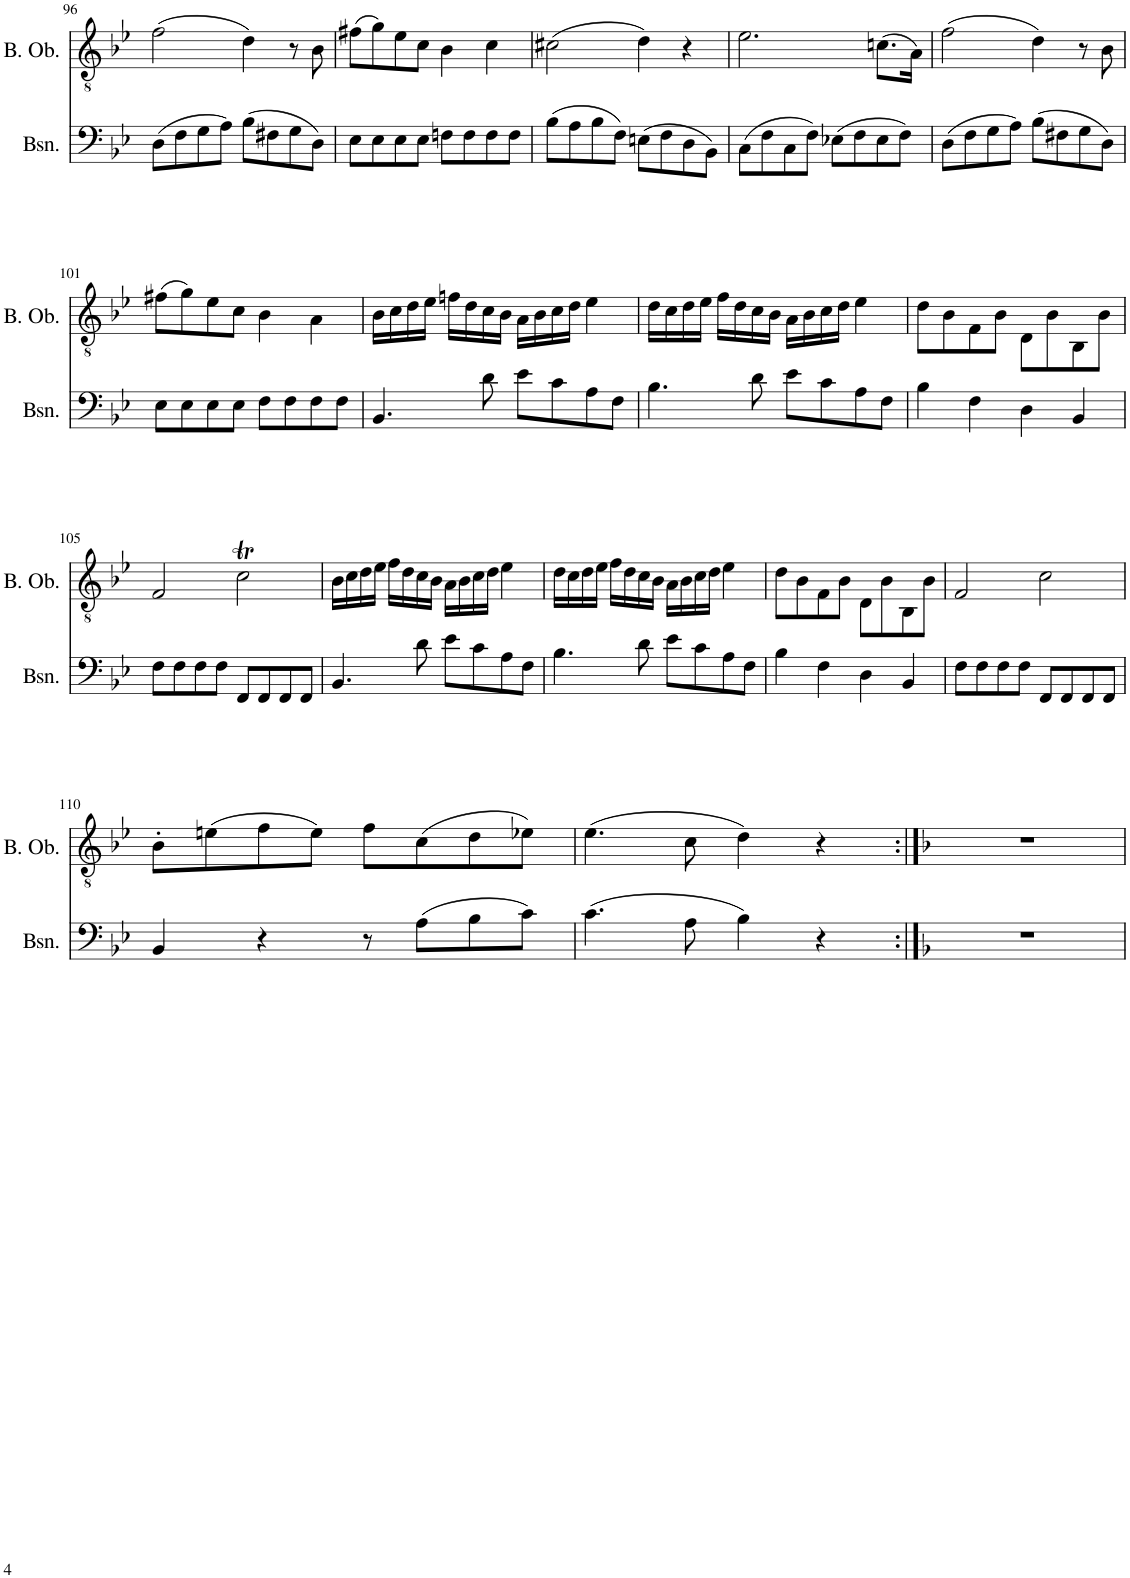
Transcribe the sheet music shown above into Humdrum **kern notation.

**kern	**kern
*part2	*part1
*staff2	*staff1
*I"Bassoon	*I"Bass Oboe
*I'Bsn.	*I'B. Ob.
!!LO:PB:g=z
*clefF4	*clefGv2
*k[b-e-]	*k[b-e-]
*M4/4	*M4/4
*met(c)	*met(c)
=96	=96
(>8D\L	(>2f\
8F\	.
8G\	.
8A\J)	.
(>8B-\L	4d\)
8F#X\	.
8G\	8r
8D\J)	8B-\
=97	=97
8E-\L	(>8f#X\L
8E-\	8g\)
8E-\	8e-\
8E-\J	8c\J
8Fn\L	4B-\
8F\	.
8F\	4c\
8F\J	.
=98	=98
(>8B-\L	(>2c#X\
8A\	.
8B-\	.
8F\J)	.
(>8En\L	4d\)
8F\	.
8D\	4r
8BB-\J)	.
=99	=99
(>8C\L	2.e-\
8F\	.
8C\	.
8F\J)	.
(>8E-X\L	.
8F\	.
8E-\	(>8.cn\L
8F\J)	.
.	16A\Jk)
=100	=100
(>8D\L	(>2f\
8F\	.
8G\	.
8A\J)	.
(>8B-\L	4d\)
8F#X\	.
8G\	8r
8D\J)	8B-\
!!LO:LB:g=z
=101	=101
8E-\L	(>8f#X\L
8E-\	8g\)
8E-\	8e-\
8E-\J	8c\J
8F\L	4B-\
8F\	.
8F\	4A\
8F\J	.
=102	=102
4.BB-/	16B-\LL
.	16c\
.	16d\
.	16e-\JJ
.	16fn\LL
.	16d\
8d\	16c\
.	16B-\JJ
8e-\L	16A\LL
.	16B-\
8c\	16c\
.	16d\JJ
8A\	4e-\
8F\J	.
=103	=103
4.B-\	16d\LL
.	16c\
.	16d\
.	16e-\JJ
.	16f\LL
.	16d\
8d\	16c\
.	16B-\JJ
8e-\L	16A\LL
.	16B-\
8c\	16c\
.	16d\JJ
8A\	4e-\
8F\J	.
=104	=104
4B-\	8d\L
.	8B-\
4F\	8F\
.	8B-\J
4D\	8D\L
.	8B-\
4BB-/	8BB-\
.	8B-\J
!!LO:LB:g=z
=105	=105
8F\L	2F/
8F\	.
8F\	.
8F\J	.
8FF/L	2cT\
8FF/	.
8FF/	.
8FF/J	.
=106	=106
4.BB-/	16B-\LL
.	16c\
.	16d\
.	16e-\JJ
.	16f\LL
.	16d\
8d\	16c\
.	16B-\JJ
8e-\L	16A\LL
.	16B-\
8c\	16c\
.	16d\JJ
8A\	4e-\
8F\J	.
=107	=107
4.B-\	16d\LL
.	16c\
.	16d\
.	16e-\JJ
.	16f\LL
.	16d\
8d\	16c\
.	16B-\JJ
8e-\L	16A\LL
.	16B-\
8c\	16c\
.	16d\JJ
8A\	4e-\
8F\J	.
=108	=108
4B-\	8d\L
.	8B-\
4F\	8F\
.	8B-\J
4D\	8D\L
.	8B-\
4BB-/	8BB-\
.	8B-\J
=109	=109
8F\L	2F/
8F\	.
8F\	.
8F\J	.
8FF/L	2c\
8FF/	.
8FF/	.
8FF/J	.
!!LO:LB:g=z
=110	=110
4BB-/	8B-'\L
.	(>8en\
4r	8f\
.	8e\J)
8r	8f\L
(>8A\L	(>8c\
8B-\	8d\
8c\J)	8e-X\J)
=111	=111
(>4.c\	(>4.e-\
8A\	8c\
4B-\)	4d\)
4r	4r
=111X1:|!	=111X1:|!
*k[b-]	*k[b-]
1r	1r
=	=
*-	*-
